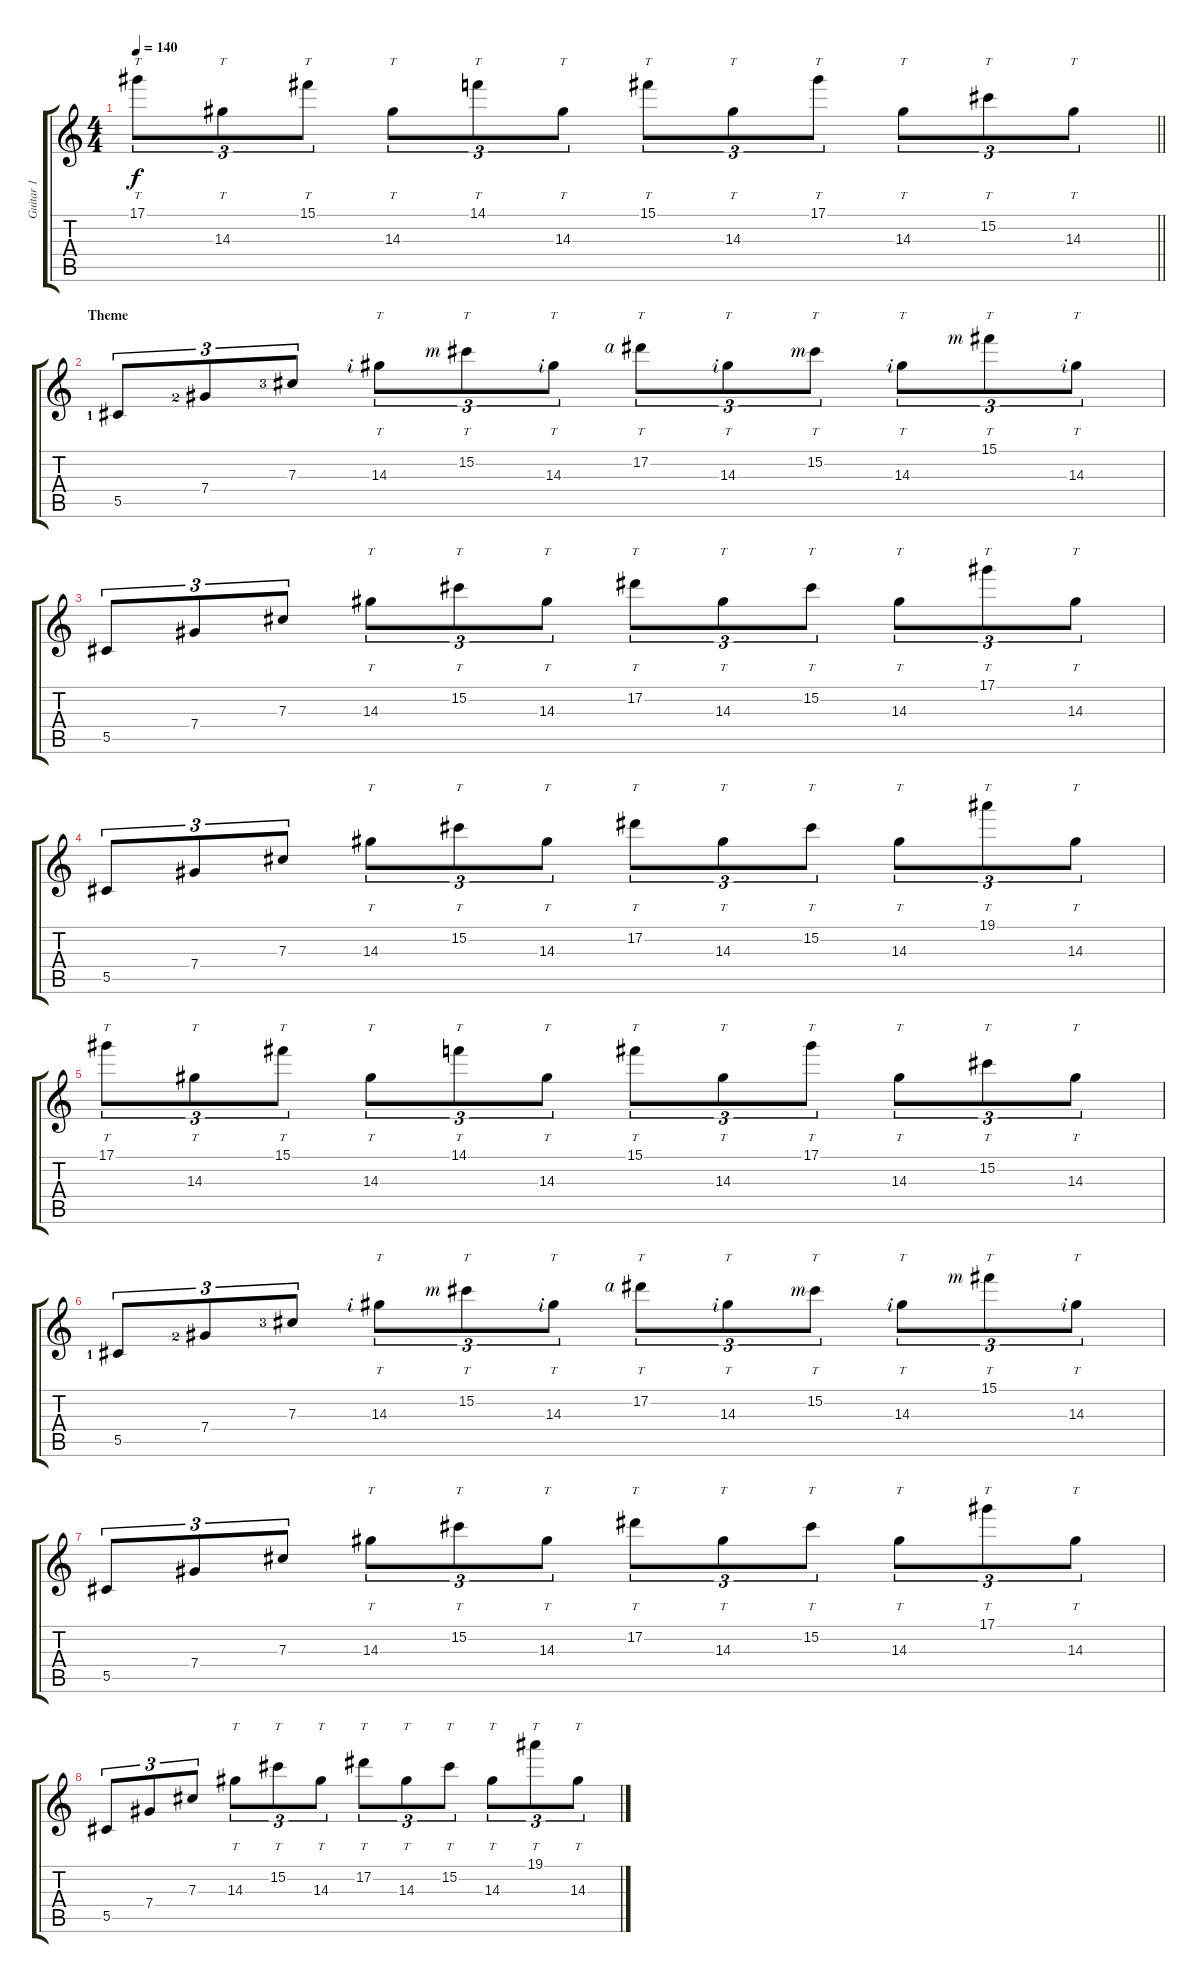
\track ("Guitar 1" "Guitar 1") {instrument distortionguitar}
\staff {score tabs}
\tuning (Eb4 Bb3 Gb3 Db3 Ab2 Eb2) {hide}
\ts (4 4)
\tempo 140
\clef g2
\barLineRight lightlight
\ks c
17.1.8{tt tu (3 2) dy f} 14.3.8{tt tu (3 2)} 15.1.8{tt tu (3 2)} 14.3.8{tt tu (3 2)} 14.1.8{tt tu (3 2)} 14.3.8{tt tu (3 2)} 15.1.8{tt tu (3 2)} 14.3.8{tt tu (3 2)} 17.1.8{tt tu (3 2)} 14.3.8{tt tu (3 2)} 15.2.8{tt tu (3 2)} 14.3.8{tt tu (3 2)} |
\section ("" "Theme")
5.5{lf 2}.8{tu (3 2)} 7.4{lf 3}.8{tu (3 2)} 7.3{lf 4}.8{tu (3 2)} 14.3{rf 2}.8{tt tu (3 2)} 15.2{rf 3}.8{tt tu (3 2)} 14.3{rf 2}.8{tt tu (3 2)} 17.2{rf 4}.8{tt tu (3 2)} 14.3{rf 2}.8{tt tu (3 2)} 15.2{rf 3}.8{tt tu (3 2)} 14.3{rf 2}.8{tt tu (3 2)} 15.1{rf 3}.8{tt tu (3 2)} 14.3{rf 2}.8{tt tu (3 2)} |
5.5.8{tu (3 2)} 7.4.8{tu (3 2)} 7.3.8{tu (3 2)} 14.3.8{tt tu (3 2)} 15.2.8{tt tu (3 2)} 14.3.8{tt tu (3 2)} 17.2.8{tt tu (3 2)} 14.3.8{tt tu (3 2)} 15.2.8{tt tu (3 2)} 14.3.8{tt tu (3 2)} 17.1.8{tt tu (3 2)} 14.3.8{tt tu (3 2)} |
5.5.8{tu (3 2)} 7.4.8{tu (3 2)} 7.3.8{tu (3 2)} 14.3.8{tt tu (3 2)} 15.2.8{tt tu (3 2)} 14.3.8{tt tu (3 2)} 17.2.8{tt tu (3 2)} 14.3.8{tt tu (3 2)} 15.2.8{tt tu (3 2)} 14.3.8{tt tu (3 2)} 19.1.8{tt tu (3 2)} 14.3.8{tt tu (3 2)} |
17.1.8{tt tu (3 2)} 14.3.8{tt tu (3 2)} 15.1.8{tt tu (3 2)} 14.3.8{tt tu (3 2)} 14.1.8{tt tu (3 2)} 14.3.8{tt tu (3 2)} 15.1.8{tt tu (3 2)} 14.3.8{tt tu (3 2)} 17.1.8{tt tu (3 2)} 14.3.8{tt tu (3 2)} 15.2.8{tt tu (3 2)} 14.3.8{tt tu (3 2)} |
5.5{lf 2}.8{tu (3 2)} 7.4{lf 3}.8{tu (3 2)} 7.3{lf 4}.8{tu (3 2)} 14.3{rf 2}.8{tt tu (3 2)} 15.2{rf 3}.8{tt tu (3 2)} 14.3{rf 2}.8{tt tu (3 2)} 17.2{rf 4}.8{tt tu (3 2)} 14.3{rf 2}.8{tt tu (3 2)} 15.2{rf 3}.8{tt tu (3 2)} 14.3{rf 2}.8{tt tu (3 2)} 15.1{rf 3}.8{tt tu (3 2)} 14.3{rf 2}.8{tt tu (3 2)} |
5.5.8{tu (3 2)} 7.4.8{tu (3 2)} 7.3.8{tu (3 2)} 14.3.8{tt tu (3 2)} 15.2.8{tt tu (3 2)} 14.3.8{tt tu (3 2)} 17.2.8{tt tu (3 2)} 14.3.8{tt tu (3 2)} 15.2.8{tt tu (3 2)} 14.3.8{tt tu (3 2)} 17.1.8{tt tu (3 2)} 14.3.8{tt tu (3 2)} |
5.5.8{tu (3 2)} 7.4.8{tu (3 2)} 7.3.8{tu (3 2)} 14.3.8{tt tu (3 2)} 15.2.8{tt tu (3 2)} 14.3.8{tt tu (3 2)} 17.2.8{tt tu (3 2)} 14.3.8{tt tu (3 2)} 15.2.8{tt tu (3 2)} 14.3.8{tt tu (3 2)} 19.1.8{tt tu (3 2)} 14.3.8{tt tu (3 2)}
